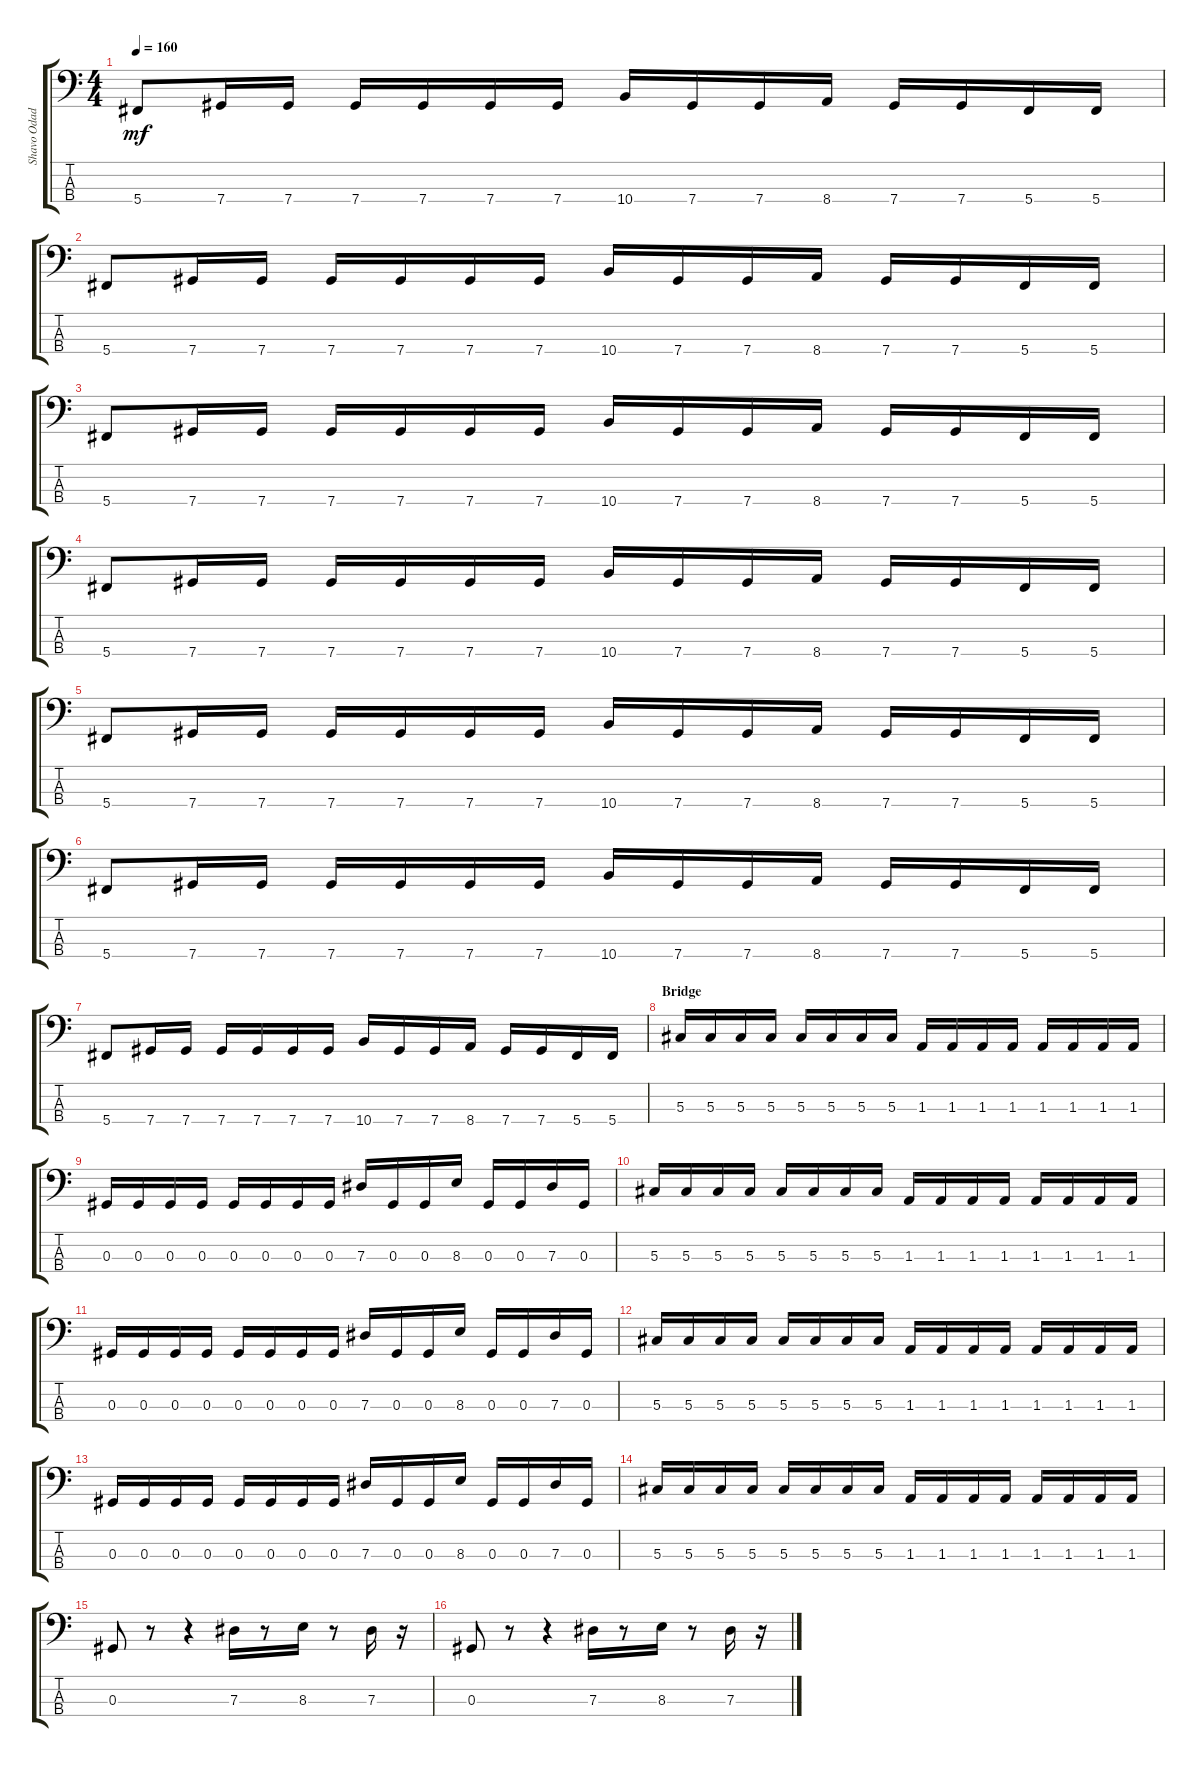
\track ("Shavo Odadjian" "Shavo Odad") {instrument electricbassfinger}
\staff {score tabs}
\tuning (Gb2 Db2 Ab1 Db1) {hide}
\ts (4 4)
\tempo 160
\clef f4
\ks c
5.4.8{dy mf} 7.4.16 7.4.16 7.4.16 7.4.16 7.4.16 7.4.16 10.4.16 7.4.16 7.4.16 8.4.16 7.4.16 7.4.16 5.4.16 5.4.16 |
5.4.8 7.4.16 7.4.16 7.4.16 7.4.16 7.4.16 7.4.16 10.4.16 7.4.16 7.4.16 8.4.16 7.4.16 7.4.16 5.4.16 5.4.16 |
5.4.8 7.4.16 7.4.16 7.4.16 7.4.16 7.4.16 7.4.16 10.4.16 7.4.16 7.4.16 8.4.16 7.4.16 7.4.16 5.4.16 5.4.16 |
5.4.8 7.4.16 7.4.16 7.4.16 7.4.16 7.4.16 7.4.16 10.4.16 7.4.16 7.4.16 8.4.16 7.4.16 7.4.16 5.4.16 5.4.16 |
5.4.8 7.4.16 7.4.16 7.4.16 7.4.16 7.4.16 7.4.16 10.4.16 7.4.16 7.4.16 8.4.16 7.4.16 7.4.16 5.4.16 5.4.16 |
5.4.8 7.4.16 7.4.16 7.4.16 7.4.16 7.4.16 7.4.16 10.4.16 7.4.16 7.4.16 8.4.16 7.4.16 7.4.16 5.4.16 5.4.16 |
5.4.8 7.4.16 7.4.16 7.4.16 7.4.16 7.4.16 7.4.16 10.4.16 7.4.16 7.4.16 8.4.16 7.4.16 7.4.16 5.4.16 5.4.16 |
\section ("" "Bridge")
5.3.16 5.3.16 5.3.16 5.3.16 5.3.16 5.3.16 5.3.16 5.3.16 1.3.16 1.3.16 1.3.16 1.3.16 1.3.16 1.3.16 1.3.16 1.3.16 |
0.3.16 0.3.16 0.3.16 0.3.16 0.3.16 0.3.16 0.3.16 0.3.16 7.3.16 0.3.16 0.3.16 8.3.16 0.3.16 0.3.16 7.3.16 0.3.16 |
5.3.16 5.3.16 5.3.16 5.3.16 5.3.16 5.3.16 5.3.16 5.3.16 1.3.16 1.3.16 1.3.16 1.3.16 1.3.16 1.3.16 1.3.16 1.3.16 |
0.3.16 0.3.16 0.3.16 0.3.16 0.3.16 0.3.16 0.3.16 0.3.16 7.3.16 0.3.16 0.3.16 8.3.16 0.3.16 0.3.16 7.3.16 0.3.16 |
5.3.16 5.3.16 5.3.16 5.3.16 5.3.16 5.3.16 5.3.16 5.3.16 1.3.16 1.3.16 1.3.16 1.3.16 1.3.16 1.3.16 1.3.16 1.3.16 |
0.3.16 0.3.16 0.3.16 0.3.16 0.3.16 0.3.16 0.3.16 0.3.16 7.3.16 0.3.16 0.3.16 8.3.16 0.3.16 0.3.16 7.3.16 0.3.16 |
5.3.16 5.3.16 5.3.16 5.3.16 5.3.16 5.3.16 5.3.16 5.3.16 1.3.16 1.3.16 1.3.16 1.3.16 1.3.16 1.3.16 1.3.16 1.3.16 |
0.3.8 r.8 r.4 7.3.16 r.8 8.3.16 r.8 7.3.16 r.16 |
0.3.8 r.8 r.4 7.3.16 r.8 8.3.16 r.8 7.3.16 r.16
